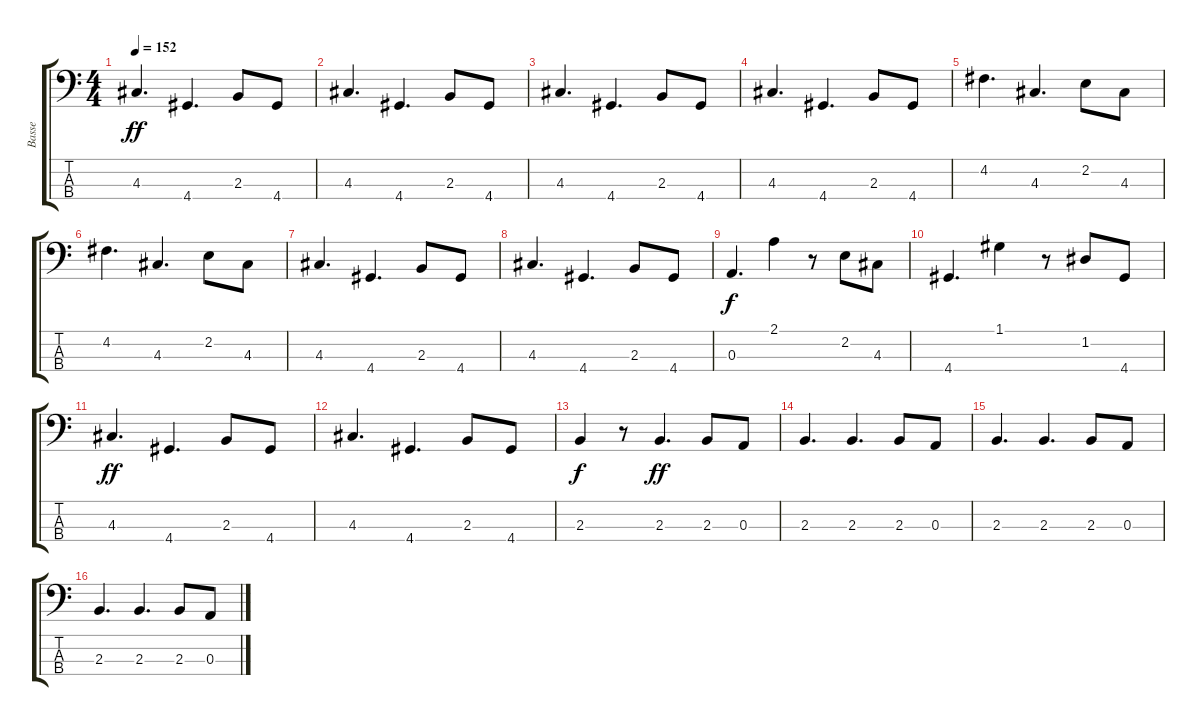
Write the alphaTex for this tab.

\track ("Basse" "Basse") {instrument acousticbass}
\staff {score tabs}
\tuning (G2 D2 A1 E1) {hide}
\ts (4 4)
\tempo 152
\clef f4
\ks c
4.3.4{d dy ff} 4.4.4{d} 2.3.8 4.4.8 |
4.3.4{d} 4.4.4{d} 2.3.8 4.4.8 |
4.3.4{d} 4.4.4{d} 2.3.8 4.4.8 |
4.3.4{d} 4.4.4{d} 2.3.8 4.4.8 |
4.2.4{d} 4.3.4{d} 2.2.8 4.3.8 |
4.2.4{d} 4.3.4{d} 2.2.8 4.3.8 |
4.3.4{d} 4.4.4{d} 2.3.8 4.4.8 |
4.3.4{d} 4.4.4{d} 2.3.8 4.4.8 |
0.3.4{d dy f} 2.1.4 r.8 2.2.8 4.3.8 |
4.4.4{d} 1.1.4 r.8 1.2.8 4.4.8 |
4.3.4{d dy ff} 4.4.4{d} 2.3.8 4.4.8 |
4.3.4{d} 4.4.4{d} 2.3.8 4.4.8 |
2.3.4{dy f} r.8 2.3.4{d dy ff} 2.3.8 0.3.8 |
2.3.4{d} 2.3.4{d} 2.3.8 0.3.8 |
2.3.4{d} 2.3.4{d} 2.3.8 0.3.8 |
2.3.4{d} 2.3.4{d} 2.3.8 0.3.8
